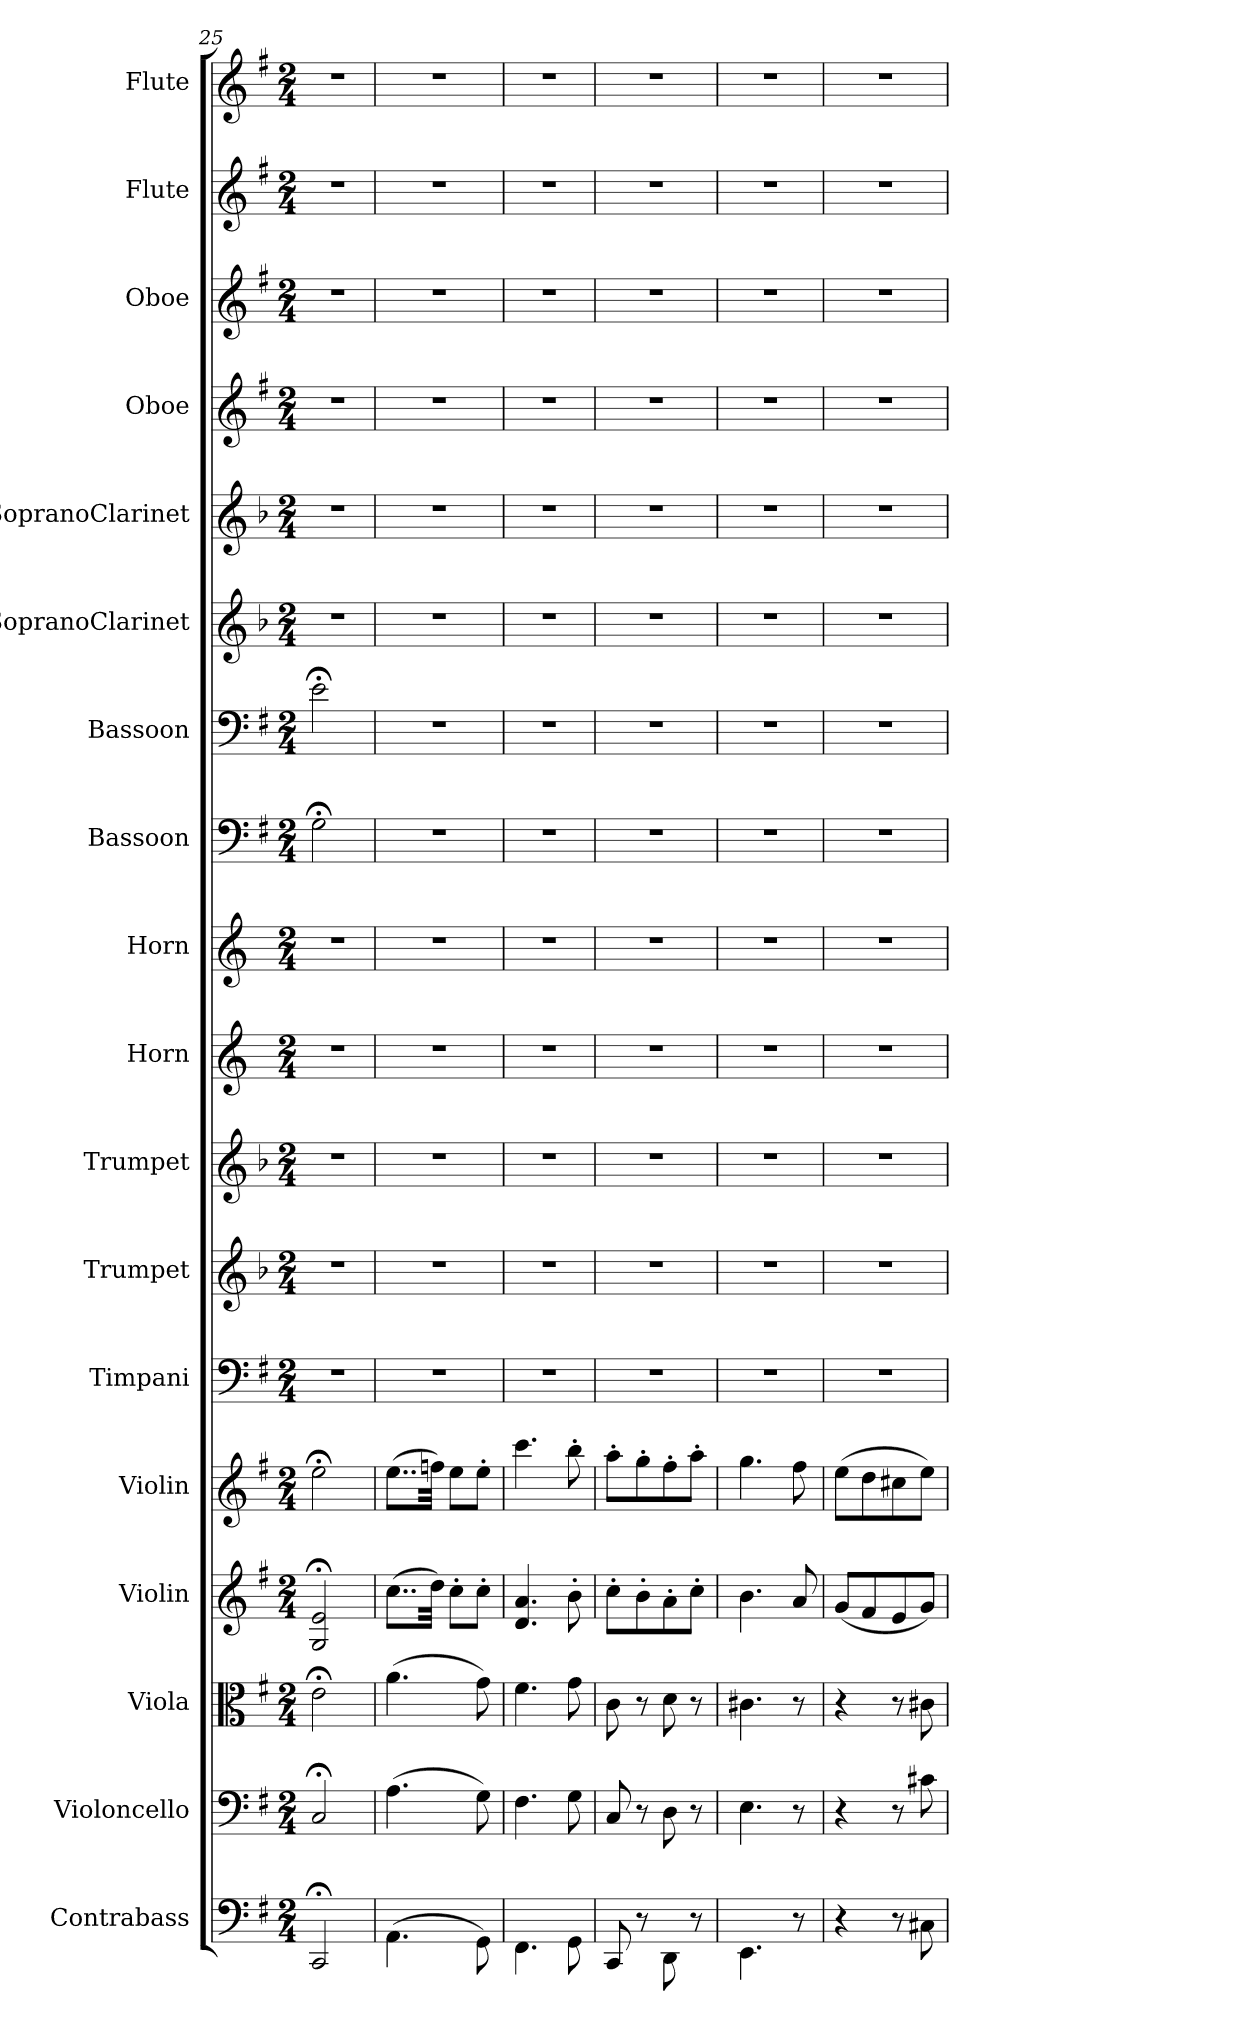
**kern	**kern	**kern	**kern	**kern	**kern	**kern	**kern	**kern	**kern	**kern	**kern	**kern	**kern	**kern	**kern	**kern	**kern
*part18	*part17	*part16	*part15	*part14	*part13	*part12	*part11	*part10	*part9	*part8	*part7	*part6	*part5	*part4	*part3	*part2	*part1
*staff18	*staff17	*staff16	*staff15	*staff14	*staff13	*staff12	*staff11	*staff10	*staff9	*staff8	*staff7	*staff6	*staff5	*staff4	*staff3	*staff2	*staff1
*I"Contrabass	*I"Violoncello	*I"Viola	*I"Violin	*I"Violin	*I"Timpani	*I"Trumpet	*I"Trumpet	*I"Horn	*I"Horn	*I"Bassoon	*I"Bassoon	*I"SopranoClarinet	*I"SopranoClarinet	*I"Oboe	*I"Oboe	*I"Flute	*I"Flute
*I'Cb	*I'Vc	*I'Vla	*I'Vln	*I'Vln	*I'Timp	*I'Tpt	*I'Tpt	*I'Hn	*I'Hn	*I'Bsn	*I'Bsn	*	*	*I'Ob	*I'Ob	*I'Fl	*I'Fl
*clefF4	*clefF4	*clefC3	*clefG2	*clefG2	*clefF4	*clefG2	*clefG2	*clefG2	*clefG2	*clefF4	*clefF4	*clefG2	*clefG2	*clefG2	*clefG2	*clefG2	*clefG2
*k[f#]	*k[f#]	*k[f#]	*k[f#]	*k[f#]	*k[f#]	*k[b-]	*k[b-]	*k[]	*k[]	*k[f#]	*k[f#]	*k[b-]	*k[b-]	*k[f#]	*k[f#]	*k[f#]	*k[f#]
*M2/4	*M2/4	*M2/4	*M2/4	*M2/4	*M2/4	*M2/4	*M2/4	*M2/4	*M2/4	*M2/4	*M2/4	*M2/4	*M2/4	*M2/4	*M2/4	*M2/4	*M2/4
=25	=25	=25	=25	=25	=25	=25	=25	=25	=25	=25	=25	=25	=25	=25	=25	=25	=25
2CC;</	2C;</	2e;<\	2G;</ 2e;</	2ee;<\	2r	2r	2r	2r	2r	2G;<\	2e;<\	2r	2r	2r	2r	2r	2r
=26	=26	=26	=26	=26	=26	=26	=26	=26	=26	=26	=26	=26	=26	=26	=26	=26	=26
(4.AA\	(4.A\	(4.a\	(8..cc\L	(8..ee\L	2r	2r	2r	2r	2r	2r	2r	2r	2r	2r	2r	2r	2r
.	.	.	32dd\Jkk)	32ffn\Jkk)	.	.	.	.	.	.	.	.	.	.	.	.	.
.	.	.	8cc'\L	8ee\L	.	.	.	.	.	.	.	.	.	.	.	.	.
8GG\)	8G\)	8g\)	8cc'\J	8ee'\J	.	.	.	.	.	.	.	.	.	.	.	.	.
=27	=27	=27	=27	=27	=27	=27	=27	=27	=27	=27	=27	=27	=27	=27	=27	=27	=27
4.FF#\	4.F#\	4.f#\	4.d/ 4.a/	4.ccc\	2r	2r	2r	2r	2r	2r	2r	2r	2r	2r	2r	2r	2r
8GG\	8G\	8g\	8b'\	8bb'\	.	.	.	.	.	.	.	.	.	.	.	.	.
=28	=28	=28	=28	=28	=28	=28	=28	=28	=28	=28	=28	=28	=28	=28	=28	=28	=28
8CC/	8C/	8c\	8cc'\L	8aa'\L	2r	2r	2r	2r	2r	2r	2r	2r	2r	2r	2r	2r	2r
8r	8r	8r	8b'\	8gg'\	.	.	.	.	.	.	.	.	.	.	.	.	.
8DD\	8D\	8d\	8a'\	8ff#'\	.	.	.	.	.	.	.	.	.	.	.	.	.
8r	8r	8r	8cc'\J	8aa'\J	.	.	.	.	.	.	.	.	.	.	.	.	.
=29	=29	=29	=29	=29	=29	=29	=29	=29	=29	=29	=29	=29	=29	=29	=29	=29	=29
4.EE\	4.E\	4.c#X\	4.b\	4.gg\	2r	2r	2r	2r	2r	2r	2r	2r	2r	2r	2r	2r	2r
8r	8r	8r	8a/	8ff#\	.	.	.	.	.	.	.	.	.	.	.	.	.
=30	=30	=30	=30	=30	=30	=30	=30	=30	=30	=30	=30	=30	=30	=30	=30	=30	=30
4r	4r	4r	(8g/L	(8ee\L	2r	2r	2r	2r	2r	2r	2r	2r	2r	2r	2r	2r	2r
.	.	.	8f#/	8dd\	.	.	.	.	.	.	.	.	.	.	.	.	.
8r	8r	8r	8e/	8cc#X\	.	.	.	.	.	.	.	.	.	.	.	.	.
8C#X\	8c#X\	8c#X\	8g/J)	8ee\J)	.	.	.	.	.	.	.	.	.	.	.	.	.
=	=	=	=	=	=	=	=	=	=	=	=	=	=	=	=	=	=
*-	*-	*-	*-	*-	*-	*-	*-	*-	*-	*-	*-	*-	*-	*-	*-	*-	*-
